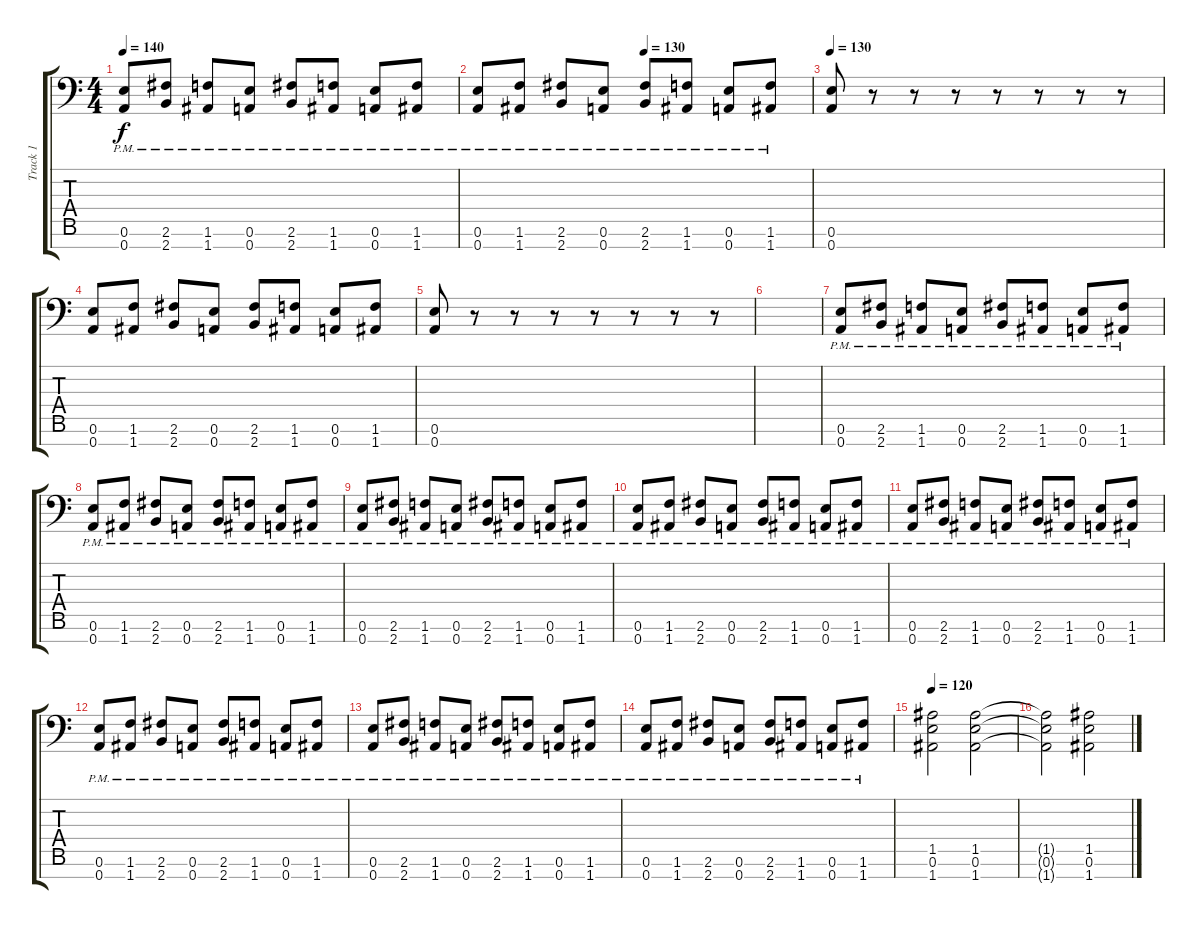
\track ("Track 1" "Track 1") {instrument distortionguitar}
\staff {score tabs}
\tuning (E4 B3 G3 D3 A2 E2 A1) {hide}
\ts (4 4)
\tempo 140
\clef f4
\ks c
(0.6{pm} 0.7{pm}).8{dy f} (2.6{pm} 2.7{pm}).8 (1.6{pm} 1.7{pm}).8 (0.6{pm} 0.7{pm}).8 (2.6{pm} 2.7{pm}).8 (1.6{pm} 1.7{pm}).8 (0.6{pm} 0.7{pm}).8 (1.6{pm} 1.7{pm}).8 |
\tempo (130 0.5)
(0.6{pm} 0.7{pm}).8 (1.6{pm} 1.7{pm}).8 (2.6{pm} 2.7{pm}).8 (0.6{pm} 0.7{pm}).8 (2.6{pm} 2.7{pm}).8 (1.6{pm} 1.7{pm}).8 (0.6{pm} 0.7{pm}).8 (1.6{pm} 1.7{pm}).8 |
\tempo 130
(0.6 0.7).8 r.8 r.8 r.8 r.8 r.8 r.8 r.8 |
(0.6 0.7).8 (1.6 1.7).8 (2.6 2.7).8 (0.6 0.7).8 (2.6 2.7).8 (1.6 1.7).8 (0.6 0.7).8 (1.6 1.7).8 |
(0.6 0.7).8 r.8 r.8 r.8 r.8 r.8 r.8 r.8 |
|
(0.6{pm} 0.7{pm}).8 (2.6{pm} 2.7{pm}).8 (1.6{pm} 1.7{pm}).8 (0.6{pm} 0.7{pm}).8 (2.6{pm} 2.7{pm}).8 (1.6{pm} 1.7{pm}).8 (0.6{pm} 0.7{pm}).8 (1.6{pm} 1.7{pm}).8 |
(0.6{pm} 0.7{pm}).8 (1.6{pm} 1.7{pm}).8 (2.6{pm} 2.7{pm}).8 (0.6{pm} 0.7{pm}).8 (2.6{pm} 2.7{pm}).8 (1.6{pm} 1.7{pm}).8 (0.6{pm} 0.7{pm}).8 (1.6{pm} 1.7{pm}).8 |
(0.6{pm} 0.7{pm}).8 (2.6{pm} 2.7{pm}).8 (1.6{pm} 1.7{pm}).8 (0.6{pm} 0.7{pm}).8 (2.6{pm} 2.7{pm}).8 (1.6{pm} 1.7{pm}).8 (0.6{pm} 0.7{pm}).8 (1.6{pm} 1.7{pm}).8 |
(0.6{pm} 0.7{pm}).8 (1.6{pm} 1.7{pm}).8 (2.6{pm} 2.7{pm}).8 (0.6{pm} 0.7{pm}).8 (2.6{pm} 2.7{pm}).8 (1.6{pm} 1.7{pm}).8 (0.6{pm} 0.7{pm}).8 (1.6{pm} 1.7{pm}).8 |
(0.6{pm} 0.7{pm}).8 (2.6{pm} 2.7{pm}).8 (1.6{pm} 1.7{pm}).8 (0.6{pm} 0.7{pm}).8 (2.6{pm} 2.7{pm}).8 (1.6{pm} 1.7{pm}).8 (0.6{pm} 0.7{pm}).8 (1.6{pm} 1.7{pm}).8 |
(0.6{pm} 0.7{pm}).8 (1.6{pm} 1.7{pm}).8 (2.6{pm} 2.7{pm}).8 (0.6{pm} 0.7{pm}).8 (2.6{pm} 2.7{pm}).8 (1.6{pm} 1.7{pm}).8 (0.6{pm} 0.7{pm}).8 (1.6{pm} 1.7{pm}).8 |
(0.6{pm} 0.7{pm}).8 (2.6{pm} 2.7{pm}).8 (1.6{pm} 1.7{pm}).8 (0.6{pm} 0.7{pm}).8 (2.6{pm} 2.7{pm}).8 (1.6{pm} 1.7{pm}).8 (0.6{pm} 0.7{pm}).8 (1.6{pm} 1.7{pm}).8 |
(0.6{pm} 0.7{pm}).8 (1.6{pm} 1.7{pm}).8 (2.6{pm} 2.7{pm}).8 (0.6{pm} 0.7{pm}).8 (2.6{pm} 2.7{pm}).8 (1.6{pm} 1.7{pm}).8 (0.6{pm} 0.7{pm}).8 (1.6{pm} 1.7{pm}).8 |
\tempo 120
(1.5 0.6 1.7).2 (1.5 0.6 1.7).2 |
(1.5{t} 0.6{t} 1.7{t}).2 (1.5 0.6 1.7).2
